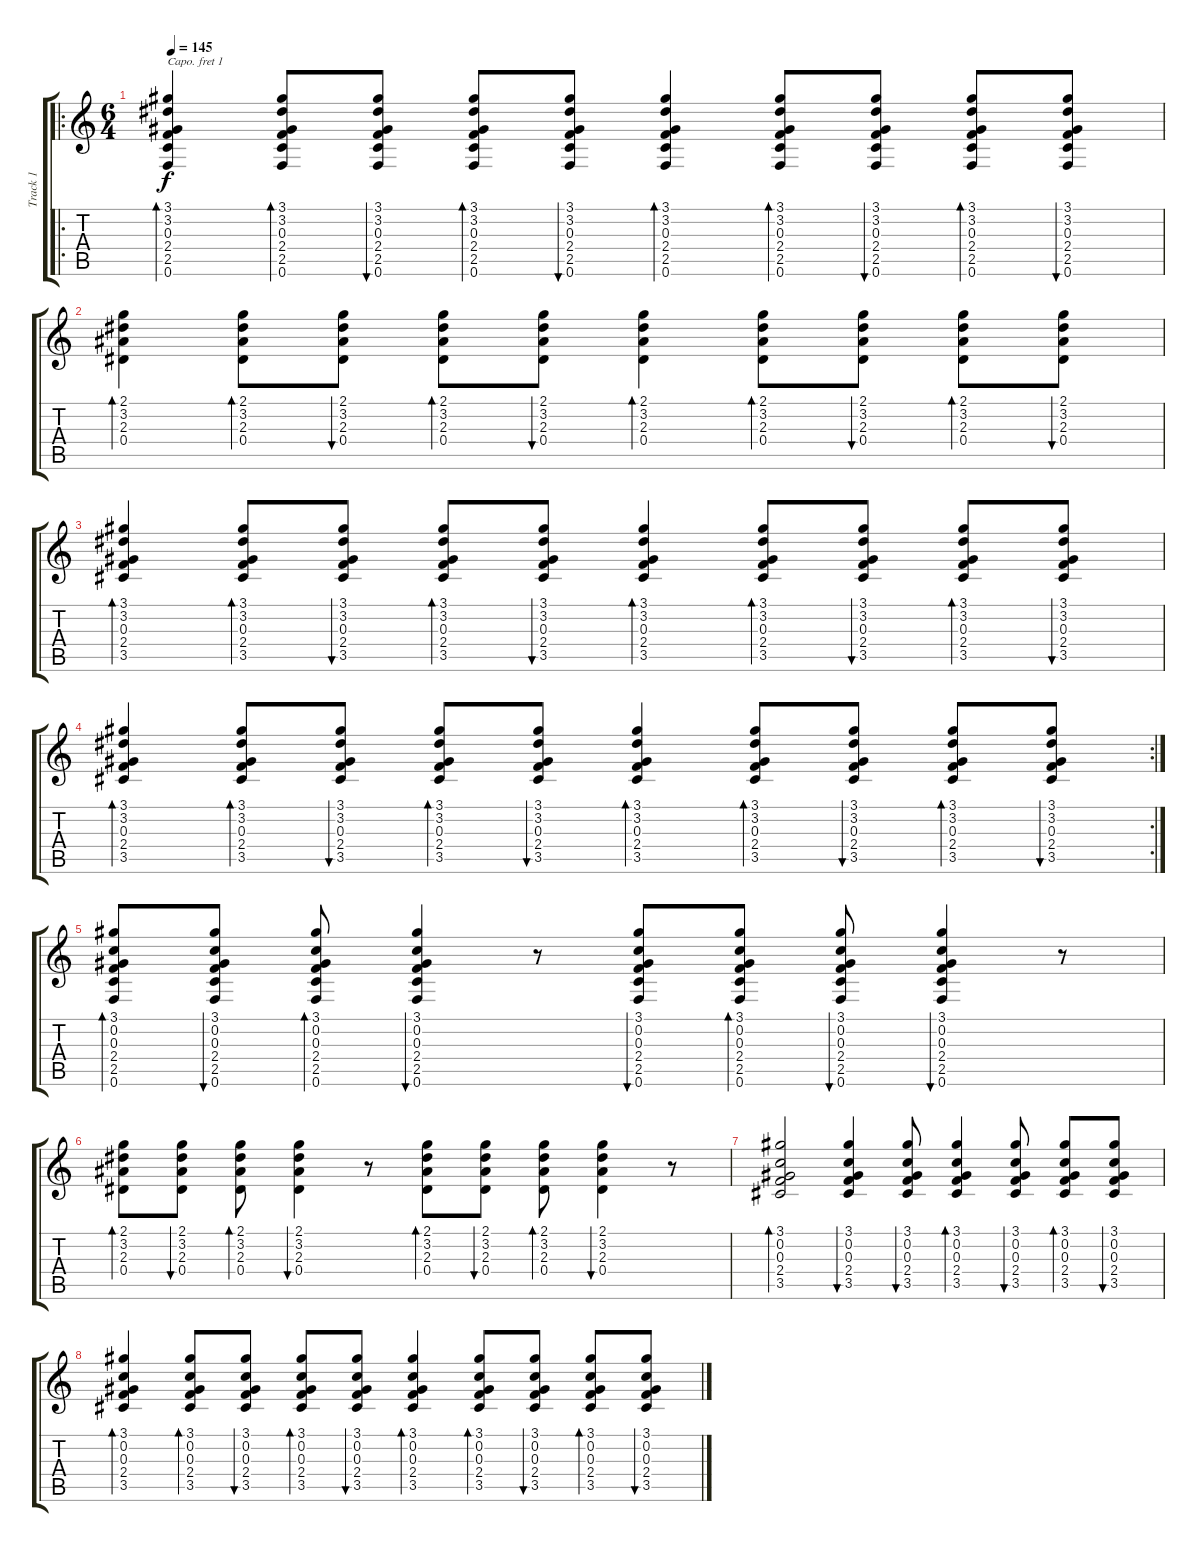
\track ("Track 1" "Track 1") {instrument acousticguitarsteel}
\staff {score tabs}
\capo 1
\tuning (E4 B3 G3 D3 A2 E2) {hide}
\ro
\ts (6 4)
\tempo 145
\clef g2
\ks c
(3.1 3.2 0.3 2.4 2.5 0.6).4{bd 60 dy f} (3.1 3.2 0.3 2.4 2.5 0.6).8{bd 60} (3.1 3.2 0.3 2.4 2.5 0.6).8{bu 60} (3.1 3.2 0.3 2.4 2.5 0.6).8{bd 60} (3.1 3.2 0.3 2.4 2.5 0.6).8{bu 60} (3.1 3.2 0.3 2.4 2.5 0.6).4{bd 60} (3.1 3.2 0.3 2.4 2.5 0.6).8{bd 60} (3.1 3.2 0.3 2.4 2.5 0.6).8{bu 60} (3.1 3.2 0.3 2.4 2.5 0.6).8{bd 60} (3.1 3.2 0.3 2.4 2.5 0.6).8{bu 60} |
(2.1 3.2 2.3 0.4).4{bd 60} (2.1 3.2 2.3 0.4).8{bd 60} (2.1 3.2 2.3 0.4).8{bu 60} (2.1 3.2 2.3 0.4).8{bd 60} (2.1 3.2 2.3 0.4).8{bu 60} (2.1 3.2 2.3 0.4).4{bd 60} (2.1 3.2 2.3 0.4).8{bd 60} (2.1 3.2 2.3 0.4).8{bu 60} (2.1 3.2 2.3 0.4).8{bd 60} (2.1 3.2 2.3 0.4).8{bu 60} |
(3.1 3.2 0.3 2.4 3.5).4{bd 60} (3.1 3.2 0.3 2.4 3.5).8{bd 60} (3.1 3.2 0.3 2.4 3.5).8{bu 60} (3.1 3.2 0.3 2.4 3.5).8{bd 60} (3.1 3.2 0.3 2.4 3.5).8{bu 60} (3.1 3.2 0.3 2.4 3.5).4{bd 60} (3.1 3.2 0.3 2.4 3.5).8{bd 60} (3.1 3.2 0.3 2.4 3.5).8{bu 60} (3.1 3.2 0.3 2.4 3.5).8{bd 60} (3.1 3.2 0.3 2.4 3.5).8{bu 60} |
\rc 2
(3.1 3.2 0.3 2.4 3.5).4{bd 60} (3.1 3.2 0.3 2.4 3.5).8{bd 60} (3.1 3.2 0.3 2.4 3.5).8{bu 60} (3.1 3.2 0.3 2.4 3.5).8{bd 60} (3.1 3.2 0.3 2.4 3.5).8{bu 60} (3.1 3.2 0.3 2.4 3.5).4{bd 60} (3.1 3.2 0.3 2.4 3.5).8{bd 60} (3.1 3.2 0.3 2.4 3.5).8{bu 60} (3.1 3.2 0.3 2.4 3.5).8{bd 60} (3.1 3.2 0.3 2.4 3.5).8{bu 60} |
(3.1 0.2 0.3 2.4 2.5 0.6).8{bd 60} (3.1 0.2 0.3 2.4 2.5 0.6).8{bu 60} (3.1 0.2 0.3 2.4 2.5 0.6).8{bd 60} (3.1 0.2 0.3 2.4 2.5 0.6).4{bu 60} r.8 (3.1 0.2 0.3 2.4 2.5 0.6).8{bu 60} (3.1 0.2 0.3 2.4 2.5 0.6).8{bd 60} (3.1 0.2 0.3 2.4 2.5 0.6).8{bu 60} (3.1 0.2 0.3 2.4 2.5 0.6).4{bu 60} r.8 |
(2.1 3.2 2.3 0.4).8{bd 60} (2.1 3.2 2.3 0.4).8{bu 60} (2.1 3.2 2.3 0.4).8{bd 60} (2.1 3.2 2.3 0.4).4{bu 60} r.8 (2.1 3.2 2.3 0.4).8{bd 60} (2.1 3.2 2.3 0.4).8{bu 60} (2.1 3.2 2.3 0.4).8{bd 60} (2.1 3.2 2.3 0.4).4{bu 60} r.8 |
(3.1 0.2 0.3 2.4 3.5).2{bd 60} (3.1 0.2 0.3 2.4 3.5).4{bu 60} (3.1 0.2 0.3 2.4 3.5).8{bu 60} (3.1 0.2 0.3 2.4 3.5).4{bd 60} (3.1 0.2 0.3 2.4 3.5).8{bu 60} (3.1 0.2 0.3 2.4 3.5).8{bd 60} (3.1 0.2 0.3 2.4 3.5).8{bu 60} |
(3.1 0.2 0.3 2.4 3.5).4{bd 60} (3.1 0.2 0.3 2.4 3.5).8{bd 60} (3.1 0.2 0.3 2.4 3.5).8{bu 60} (3.1 0.2 0.3 2.4 3.5).8{bd 60} (3.1 0.2 0.3 2.4 3.5).8{bu 60} (3.1 0.2 0.3 2.4 3.5).4{bd 60} (3.1 0.2 0.3 2.4 3.5).8{bd 60} (3.1 0.2 0.3 2.4 3.5).8{bu 60} (3.1 0.2 0.3 2.4 3.5).8{bd 60} (3.1 0.2 0.3 2.4 3.5).8{bu 60}
